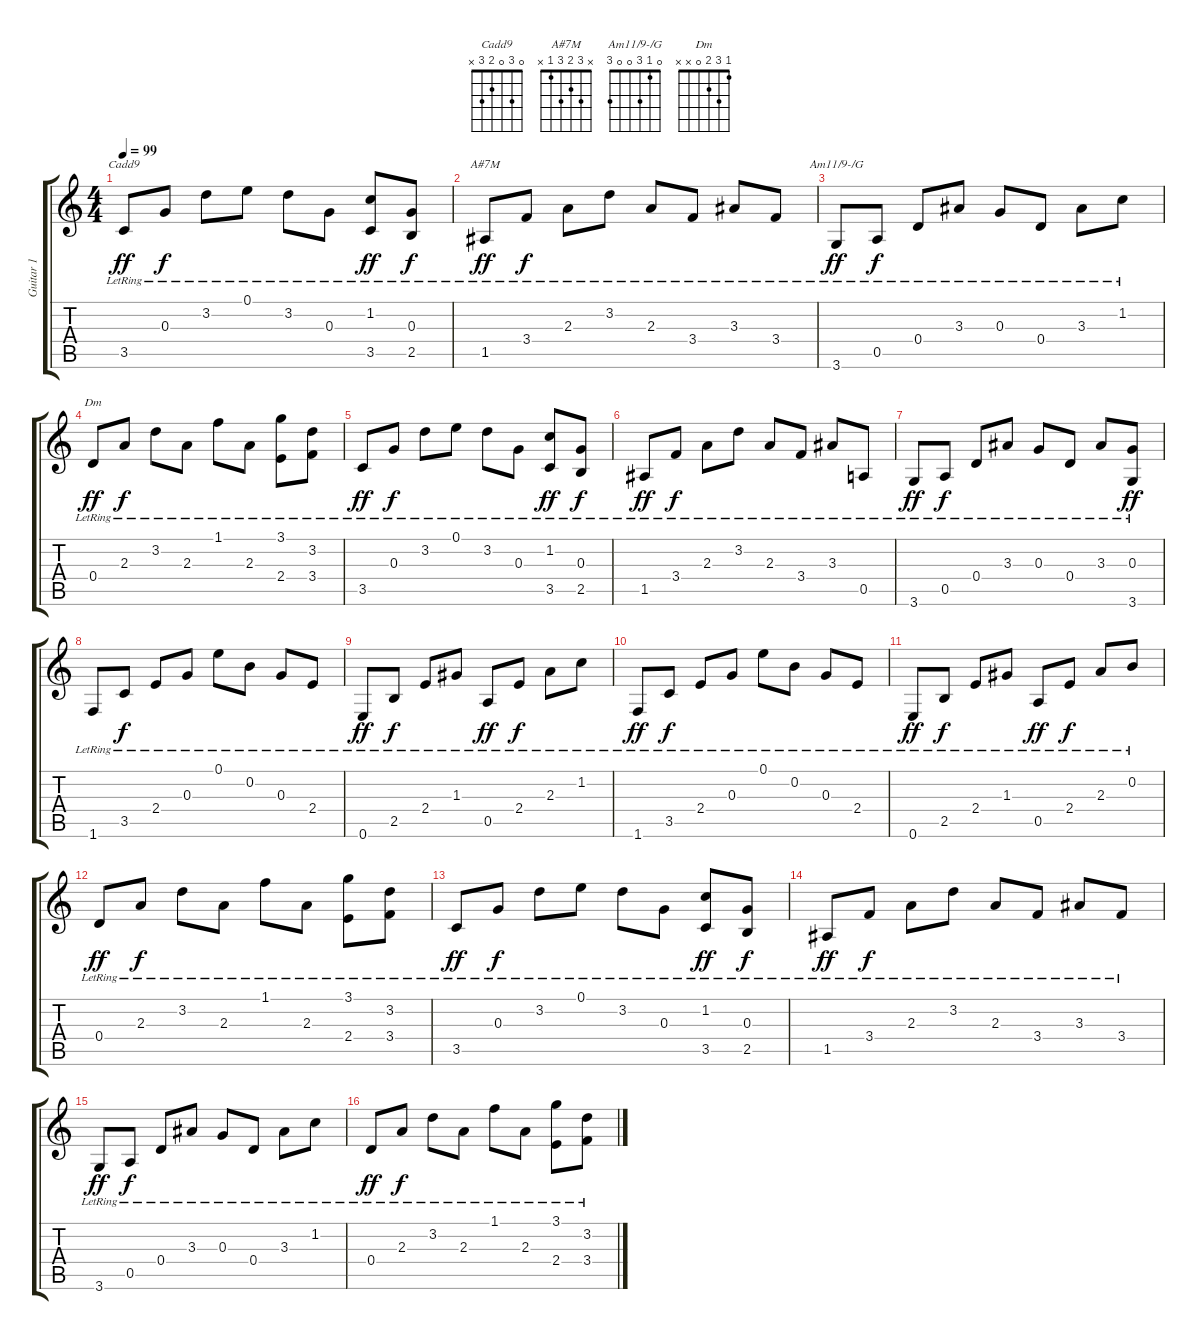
\track ("Guitar 1" "Guitar 1") {instrument electricguitarjazz}
\staff {score tabs}
\tuning (E4 B3 G3 D3 A2 E2) {hide}
\chord ("Cadd9" 0 3 0 2 3 x)
\chord ("A#7M" x 3 2 3 1 x)
\chord ("Am11/9-/G" 0 1 3 0 0 3)
\chord ("Dm" 1 3 2 0 x x)
\ts (4 4)
\tempo 99
\clef g2
\ks c
3.5{lr}.8{ch "Cadd9" dy ff} 0.3{lr}.8{dy f} 3.2{lr}.8 0.1{lr}.8 3.2{lr}.8 0.3{lr}.8 (1.2{lr} 3.5{lr}).8{dy ff} (0.3{lr} 2.5{lr}).8{dy f} |
1.5{lr}.8{ch "A#7M" dy ff} 3.4{lr}.8{dy f} 2.3{lr}.8 3.2{lr}.8 2.3{lr}.8 3.4{lr}.8 3.3{lr}.8 3.4{lr}.8 |
3.6{lr}.8{ch "Am11/9-/G" dy ff} 0.5{lr}.8{dy f} 0.4{lr}.8 3.3{lr}.8 0.3{lr}.8 0.4{lr}.8 3.3{lr}.8 1.2{lr}.8 |
0.4{lr}.8{ch "Dm" dy ff} 2.3{lr}.8{dy f} 3.2{lr}.8 2.3{lr}.8 1.1{lr}.8 2.3{lr}.8 (3.1{lr} 2.4{lr}).8 (3.2{lr} 3.4{lr}).8 |
3.5{lr}.8{dy ff} 0.3{lr}.8{dy f} 3.2{lr}.8 0.1{lr}.8 3.2{lr}.8 0.3{lr}.8 (1.2{lr} 3.5{lr}).8{dy ff} (0.3{lr} 2.5{lr}).8{dy f} |
1.5{lr}.8{dy ff} 3.4{lr}.8{dy f} 2.3{lr}.8 3.2{lr}.8 2.3{lr}.8 3.4{lr}.8 3.3{lr}.8 0.5{lr}.8 |
3.6{lr}.8{dy ff} 0.5{lr}.8{dy f} 0.4{lr}.8 3.3{lr}.8 0.3{lr}.8 0.4{lr}.8 3.3{lr}.8 (0.3{lr} 3.6{lr}).8{dy ff} |
1.6{lr}.8 3.5{lr}.8{dy f} 2.4{lr}.8 0.3{lr}.8 0.1{lr}.8 0.2{lr}.8 0.3{lr}.8 2.4{lr}.8 |
0.6{lr}.8{dy ff} 2.5{lr}.8{dy f} 2.4{lr}.8 1.3{lr}.8 0.5{lr}.8{dy ff} 2.4{lr}.8{dy f} 2.3{lr}.8 1.2{lr}.8 |
1.6{lr}.8{dy ff} 3.5{lr}.8{dy f} 2.4{lr}.8 0.3{lr}.8 0.1{lr}.8 0.2{lr}.8 0.3{lr}.8 2.4{lr}.8 |
0.6{lr}.8{dy ff} 2.5{lr}.8{dy f} 2.4{lr}.8 1.3{lr}.8 0.5{lr}.8{dy ff} 2.4{lr}.8{dy f} 2.3{lr}.8 0.2{lr}.8 |
0.4{lr}.8{dy ff} 2.3{lr}.8{dy f} 3.2{lr}.8 2.3{lr}.8 1.1{lr}.8 2.3{lr}.8 (3.1{lr} 2.4{lr}).8 (3.2{lr} 3.4{lr}).8 |
3.5{lr}.8{dy ff} 0.3{lr}.8{dy f} 3.2{lr}.8 0.1{lr}.8 3.2{lr}.8 0.3{lr}.8 (1.2{lr} 3.5{lr}).8{dy ff} (0.3{lr} 2.5{lr}).8{dy f} |
1.5{lr}.8{dy ff} 3.4{lr}.8{dy f} 2.3{lr}.8 3.2{lr}.8 2.3{lr}.8 3.4{lr}.8 3.3{lr}.8 3.4{lr}.8 |
3.6{lr}.8{dy ff} 0.5{lr}.8{dy f} 0.4{lr}.8 3.3{lr}.8 0.3{lr}.8 0.4{lr}.8 3.3{lr}.8 1.2{lr}.8 |
0.4{lr}.8{dy ff} 2.3{lr}.8{dy f} 3.2{lr}.8 2.3{lr}.8 1.1{lr}.8 2.3{lr}.8 (3.1{lr} 2.4{lr}).8 (3.2{lr} 3.4{lr}).8
